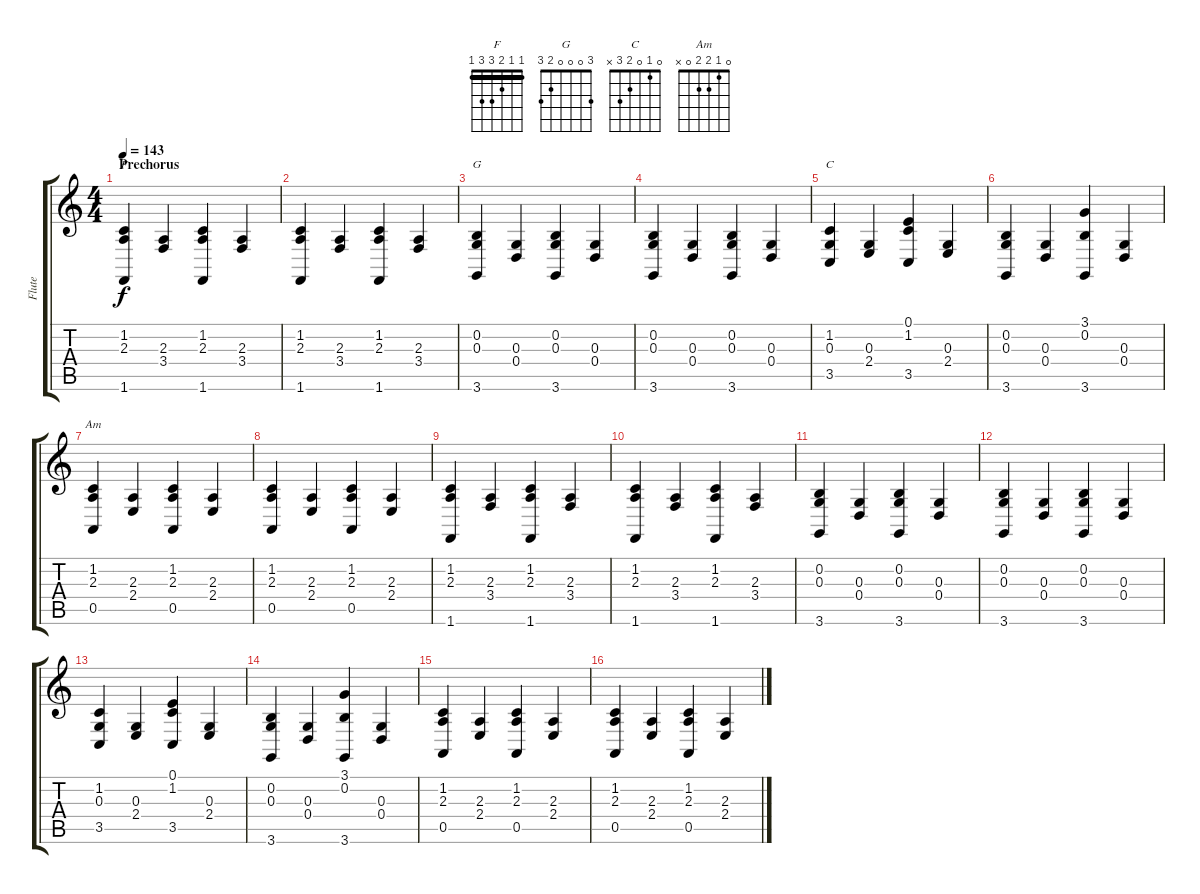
\track ("Flute" "Flute") {instrument piccolo}
\staff {score tabs}
\tuning (E4 B3 G3 D3 A2 E2) {hide}
\chord ("F" 1 1 2 3 3 1) {barre 1}
\chord ("G" 3 0 0 0 2 3)
\chord ("C" 0 1 0 2 3 x)
\chord ("Am" 0 1 2 2 0 x)
\ts (4 4)
\section ("" "Prechorus")
\tempo 143
\clef g2
\ks c
(1.2 2.3 1.6).4{ch "F" dy f} (2.3 3.4).4 (1.2 2.3 1.6).4 (2.3 3.4).4 |
(1.2 2.3 1.6).4 (2.3 3.4).4 (1.2 2.3 1.6).4 (2.3 3.4).4 |
(0.2 0.3 3.6).4{ch "G"} (0.3 0.4).4 (0.2 0.3 3.6).4 (0.3 0.4).4 |
(0.2 0.3 3.6).4 (0.3 0.4).4 (0.2 0.3 3.6).4 (0.3 0.4).4 |
(1.2 0.3 3.5).4{ch "C"} (0.3 2.4).4 (0.1 1.2 3.5).4 (0.3 2.4).4 |
(0.2 0.3 3.6).4 (0.3 0.4).4 (3.1 0.2 3.6).4 (0.3 0.4).4 |
(1.2 2.3 0.5).4{ch "Am"} (2.3 2.4).4 (1.2 2.3 0.5).4 (2.3 2.4).4 |
(1.2 2.3 0.5).4 (2.3 2.4).4 (1.2 2.3 0.5).4 (2.3 2.4).4 |
(1.2 2.3 1.6).4 (2.3 3.4).4 (1.2 2.3 1.6).4 (2.3 3.4).4 |
(1.2 2.3 1.6).4 (2.3 3.4).4 (1.2 2.3 1.6).4 (2.3 3.4).4 |
(0.2 0.3 3.6).4 (0.3 0.4).4 (0.2 0.3 3.6).4 (0.3 0.4).4 |
(0.2 0.3 3.6).4 (0.3 0.4).4 (0.2 0.3 3.6).4 (0.3 0.4).4 |
(1.2 0.3 3.5).4 (0.3 2.4).4 (0.1 1.2 3.5).4 (0.3 2.4).4 |
(0.2 0.3 3.6).4 (0.3 0.4).4 (3.1 0.2 3.6).4 (0.3 0.4).4 |
(1.2 2.3 0.5).4 (2.3 2.4).4 (1.2 2.3 0.5).4 (2.3 2.4).4 |
(1.2 2.3 0.5).4 (2.3 2.4).4 (1.2 2.3 0.5).4 (2.3 2.4).4
